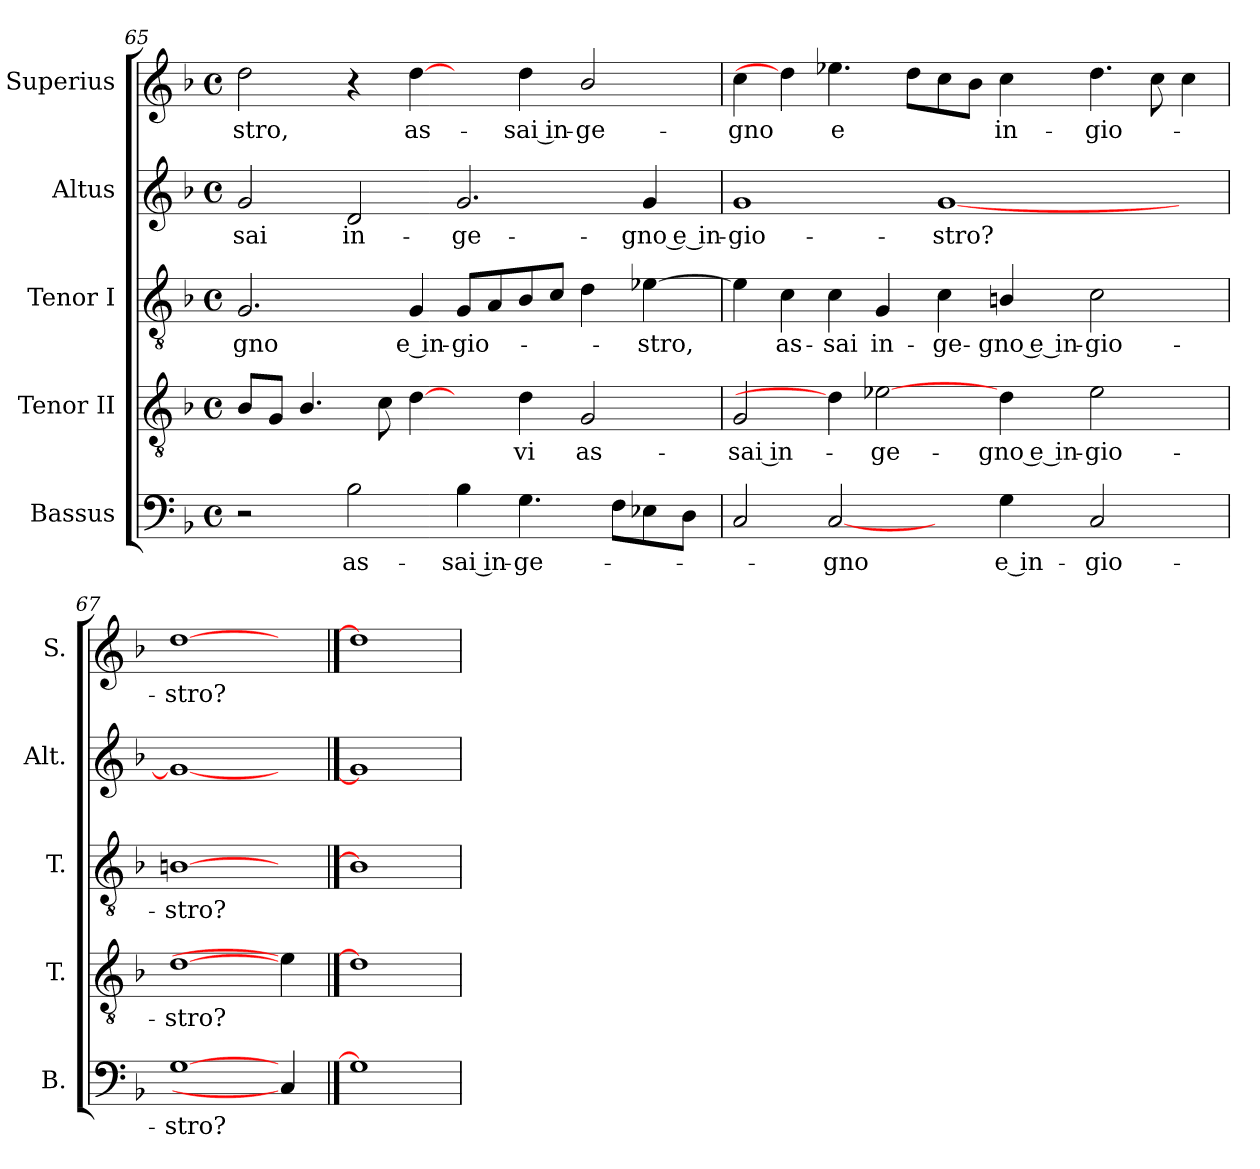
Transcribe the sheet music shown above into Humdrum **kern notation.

**kern	**text	**kern	**text	**kern	**text	**kern	**text	**kern	**text
*part5	*part5	*part4	*part4	*part3	*part3	*part2	*part2	*part1	*part1
*staff5	*staff5	*staff4	*staff4	*staff3	*staff3	*staff2	*staff2	*staff1	*staff1
*I"Bassus	*	*I"Tenor II	*	*I"Tenor I	*	*I"Altus	*	*I"Superius	*
*I'B.	*	*I'T.	*	*I'T.	*	*I'Alt.	*	*I'S.	*
!!LO:LB:g=z
*clefF4	*	*clefGv2	*	*clefGv2	*	*clefG2	*	*clefG2	*
*	*	*ITrd7c12	*	*ITrd7c12	*	*	*	*	*
*k[b-]	*	*k[b-]	*	*k[b-]	*	*k[b-]	*	*k[b-]	*
*F:	*	*F:	*	*F:	*	*F:	*	*F:	*
*M4/4	*	*M4/4	*	*M4/4	*	*M4/4	*	*M4/4	*
*met(c)	*	*met(c)	*	*met(c)	*	*met(c)	*	*met(c)	*
=65	=65	=65	=65	=65	=65	=65	=65	=65	=65
!	!	!	!	!	!LO:LY:b:color=#000000	!	!	!	!
!	!	!	!	!	!	!	!LO:LY:b:color=#000000	!	!
!	!	!	!	!	!	!	!	!	!LO:LY:b:color=#000000
2r	.	8BB-i/L	.	2.GGi/	-gno	2gi/	-sai	2ddi\	-stro,
.	.	8GGi/J	.	.	.	.	.	.	.
.	.	4.BB-i/	.	.	.	.	.	.	.
!	!LO:LY:b:color=#000000	!	!	!	!	!	!	!	!
!	!	!	!	!	!	!	!LO:LY:b:color=#000000	!	!
2B-i\	as-	.	.	.	.	2di/	in-	4r	.
.	.	8Ci\	.	.	.	.	.	.	.
!	!	!	!	!	!LO:LY:b:color=#000000	!	!	!	!
!	!	!	!	!	!	!	!	!	!LO:LY:b:color=#000000
.	.	[4Di\	.	4GGi/	e in-	.	.	[4ddi\	as-
!	!LO:LY:b:color=#000000	!	!	!	!	!	!	!	!
!	!	!	!	!	!LO:LY:b:color=#000000	!	!	!	!
!	!	!	!	!	!	!	!LO:LY:b:color=#000000	!	!
4B-i\	-sai in-	4ryy	.	8GGi/L	-gio-	2.gi/	-ge-	4ryy	.
.	.	.	.	8AAi/	.	.	.	.	.
!	!LO:LY:b:color=#000000	!	!	!	!	!	!	!	!
!	!	!	!LO:LY:b:color=#000000	!	!	!	!	!	!
!	!	!	!	!	!	!	!	!	!LO:LY:b:color=#000000
4.Gi\	-ge-	4Di\	-vi	8BB-i/	.	.	.	4ddi\	-sai in-
.	.	.	.	8Ci/J	.	.	.	.	.
!	!	!	!LO:LY:b:color=#000000	!	!	!	!	!	!
!	!	!	!	!	!	!	!	!	!LO:LY:b:color=#000000
.	.	2GGi/	as-	4Di\	.	.	.	2b-i/	-ge-
8Fi\L	.	.	.	.	.	.	.	.	.
!	!	!	!	!	!LO:LY:b:color=#000000	!	!	!	!
!	!	!	!	!	!	!	!LO:LY:b:color=#000000	!	!
8E-Xi\	.	.	.	[>4E-Xi\	-stro,	4gi/	-gno e in-	.	.
8Di\J	.	.	.	.	.	.	.	.	.
=66	=66	=66	=66	=66	=66	=66	=66	=66	=66
!	!	!	!LO:LY:b:color=#000000	!	!	!	!	!	!
!	!	!	!	!	!	!	!LO:LY:b:color=#000000	!	!
!	!	!	!	!	!	!	!	!	!LO:LY:b:color=#000000
2Ci/	.	2GGi/	-sai in-	4E-i\]	.	1gi	-gio-	4cci\	-gno
!	!	!	!	!	!LO:LY:b:color=#000000	!	!	!	!
.	.	.	.	4Ci\	as-	.	.	4ddi\]	.
!	!LO:LY:b:color=#000000	!	!	!	!	!	!	!	!
!	!	!	!	!	!LO:LY:b:color=#000000	!	!	!	!
!	!	!	!	!	!	!	!	!	!LO:LY:b:color=#000000
[2Ci/	-gno	4Di\]	.	4Ci\	-sai	.	.	4.ee-Xi\	e
!	!	!	!LO:LY:b:color=#000000	!	!	!	!	!	!
!	!	!	!	!	!LO:LY:b:color=#000000	!	!	!	!
.	.	[2E-Xi\	-ge-	4GGi/	in-	.	.	.	.
.	.	.	.	.	.	.	.	8ddi\L	.
!	!	!	!	!	!LO:LY:b:color=#000000	!	!	!	!
!	!	!	!	!	!	!	!LO:LY:b:color=#000000	!	!
4ryy	.	.	.	4Ci\	-ge-	[<1gi	-stro?	8cci\	.
.	.	.	.	.	.	.	.	8b-i\J	.
!	!LO:LY:b:color=#000000	!	!	!	!	!	!	!	!
!	!	!	!LO:LY:b:color=#000000	!	!	!	!	!	!
!	!	!	!	!	!LO:LY:b:color=#000000	!	!	!	!
!	!	!	!	!	!	!	!	!	!LO:LY:b:color=#000000
4Gi\	e in-	4Di\	-gno e in-	4BBni/	-gno e in-	.	.	4cci\	in-
!	!LO:LY:b:color=#000000	!	!	!	!	!	!	!	!
!	!	!	!LO:LY:b:color=#000000	!	!	!	!	!	!
!	!	!	!	!	!LO:LY:b:color=#000000	!	!	!	!
!	!	!	!	!	!	!	!	!	!LO:LY:b:color=#000000
2Ci/	-gio-	2E-i\	-gio-	2Ci\	-gio-	.	.	4.ddi\	-gio-
.	.	.	.	.	.	.	.	8cci\	.
4ryy	.	4ryy	.	4ryy	.	4ryy	.	4cci\	.
=67	=67	=67	=67	=67	=67	=67	=67	=67	=67
!	!LO:LY:b:color=#000000	!	!	!	!	!	!	!	!
!	!	!	!LO:LY:b:color=#000000	!	!	!	!	!	!
!	!	!	!	!	!LO:LY:b:color=#000000	!	!	!	!
!	!	!	!	!	!	!	!	!	!LO:LY:b:color=#000000
[1Gi	-stro?	[1Di	-stro?	[1BBni	-stro?	1gi_<	.	[1ddi	-stro?
4Ci/]	.	4E-i\]	.	4ryy	.	4ryy	.	4ryy	.
==68	==68	==68	==68	==68	==68	==68	==68	==68	==68
1Gi]	.	1Di]	.	1BBi]	.	1gi]	.	1ddi]	.
=	=	=	=	=	=	=	=	=	=
*-	*-	*-	*-	*-	*-	*-	*-	*-	*-
